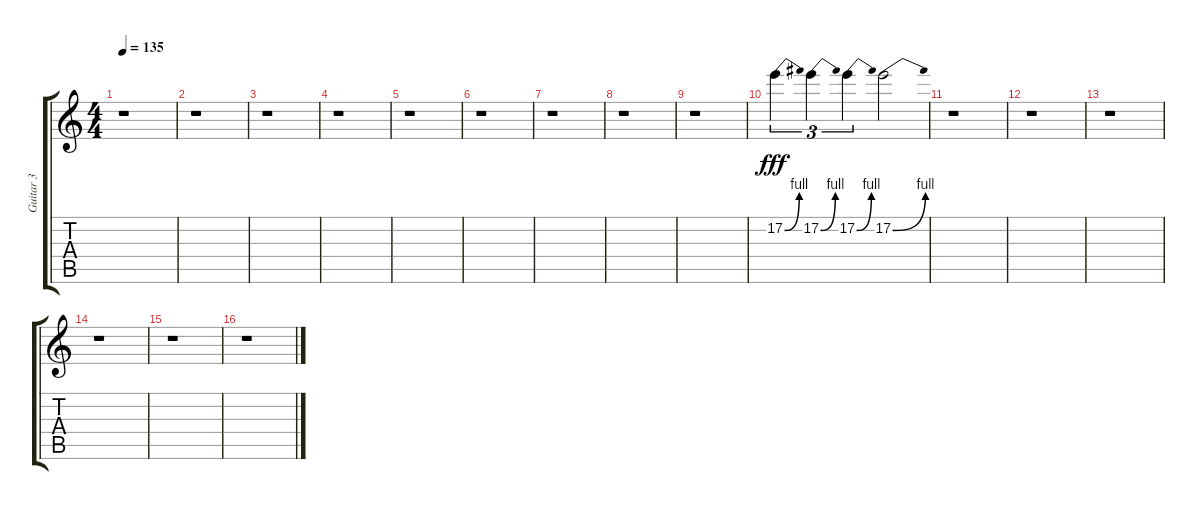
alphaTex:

\track ("Guitar 3" "Guitar 3") {instrument distortionguitar}
\staff {score tabs}
\tuning (E4 B3 G3 D3 A2 E2) {hide}
\ts (4 4)
\tempo 135
\clef g2
\ks c
r.1{dy fff} |
r.1 |
r.1 |
r.1 |
r.1 |
r.1 |
r.1 |
r.1 |
r.1 |
17.2{be (bend 0 0 60 4)}.4{tu (3 2)} 17.2{be (bend 0 0 60 4)}.4{tu (3 2)} 17.2{be (bend 0 0 60 4)}.4{tu (3 2)} 17.2{be (bend 0 0 60 4)}.2 |
r.1 |
r.1 |
r.1 |
r.1 |
r.1 |
r.1
